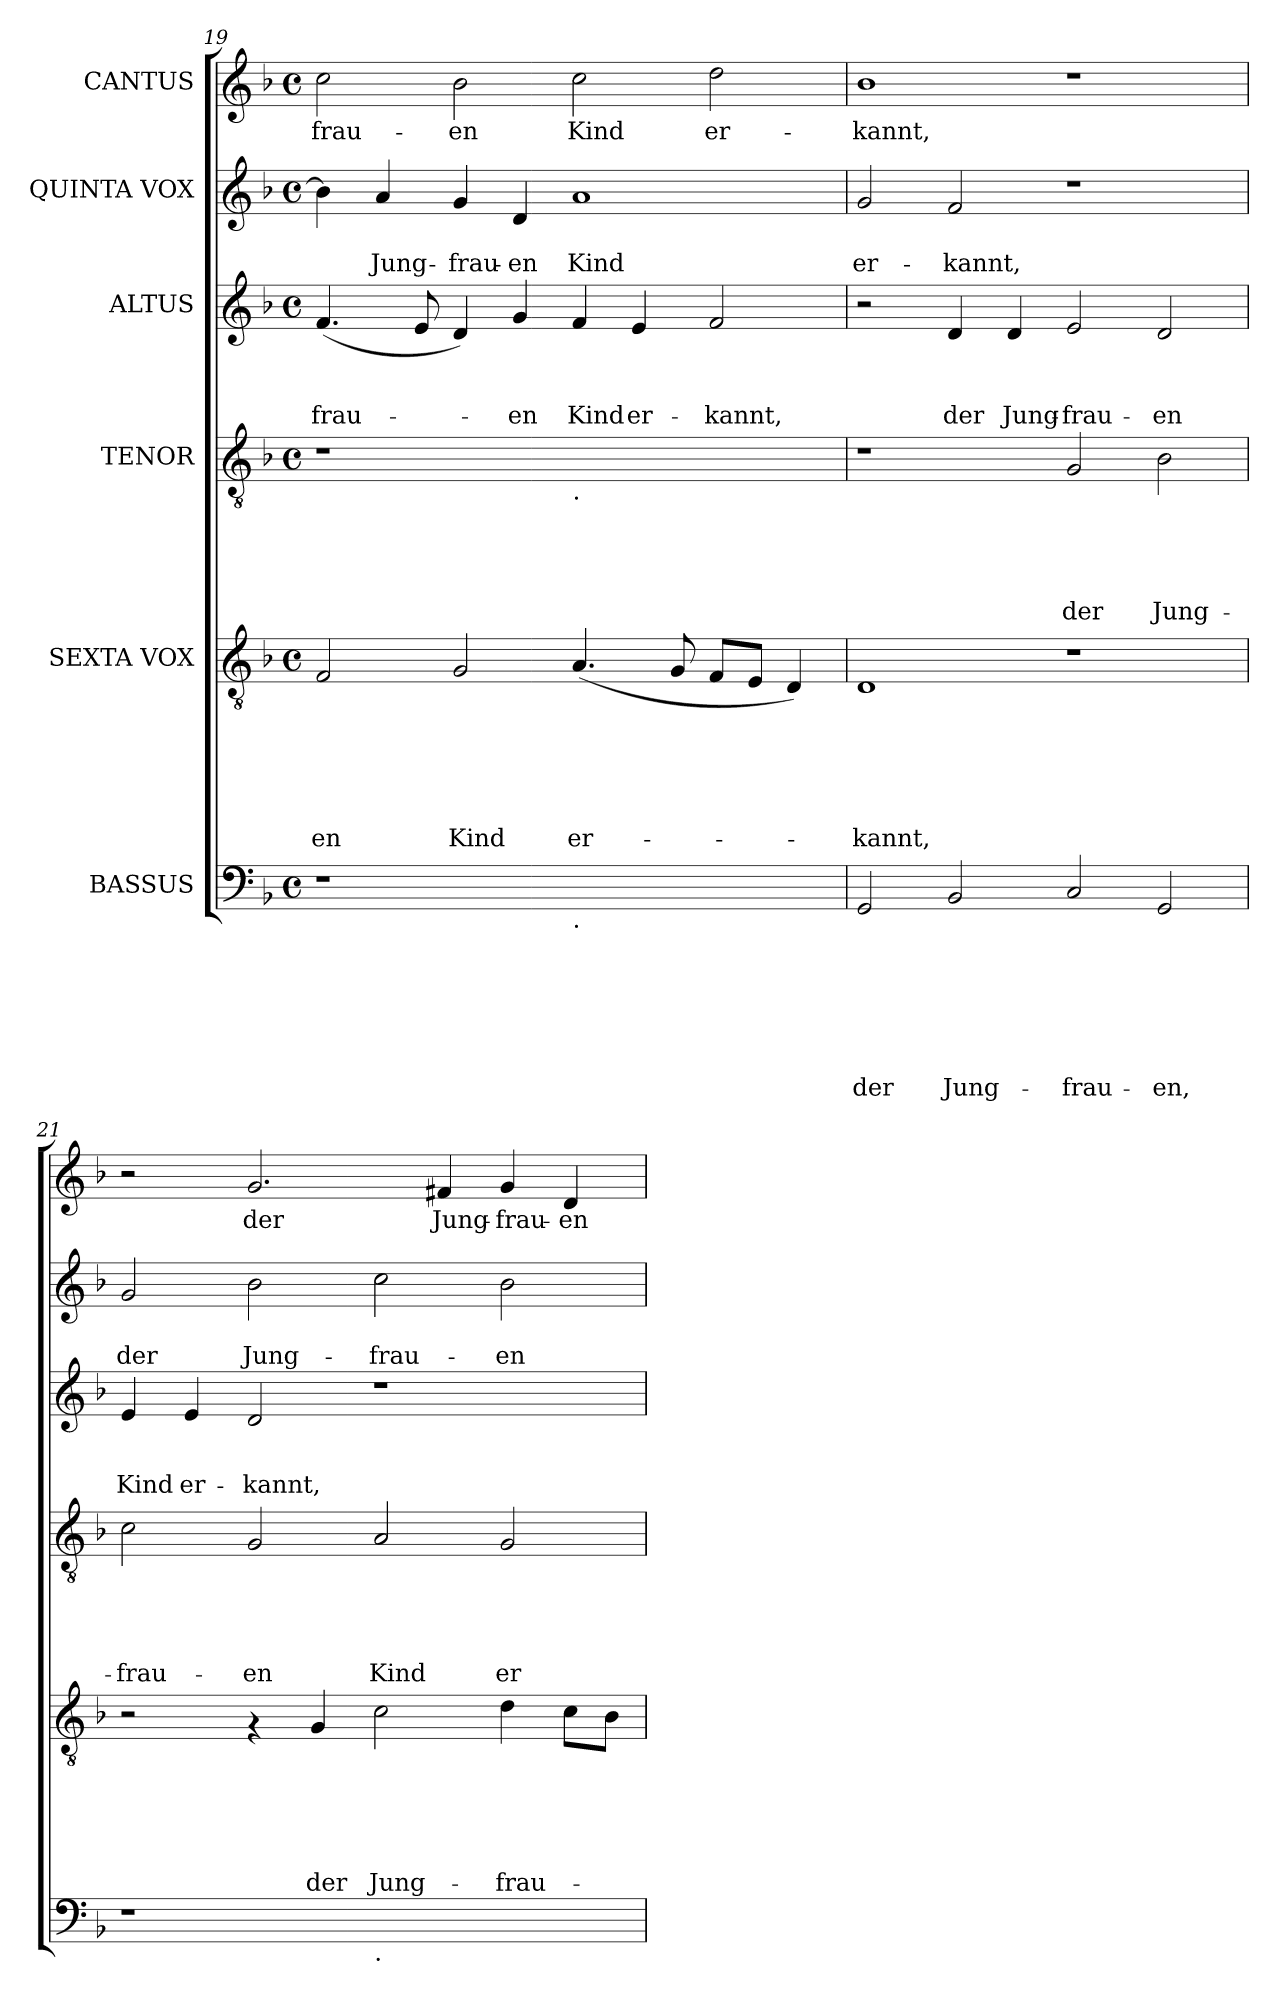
**kern	**text	**text	**text	**text	**text	**text	**text	**kern	**text	**text	**text	**text	**text	**text	**kern	**text	**text	**text	**text	**text	**kern	**text	**text	**text	**kern	**text	**text	**kern	**text
*part6	*part6	*part6	*part6	*part6	*part6	*part6	*part6	*part5	*part5	*part5	*part5	*part5	*part5	*part5	*part4	*part4	*part4	*part4	*part4	*part4	*part3	*part3	*part3	*part3	*part2	*part2	*part2	*part1	*part1
*staff6	*staff6	*staff6	*staff6	*staff6	*staff6	*staff6	*staff6	*staff5	*staff5	*staff5	*staff5	*staff5	*staff5	*staff5	*staff4	*staff4	*staff4	*staff4	*staff4	*staff4	*staff3	*staff3	*staff3	*staff3	*staff2	*staff2	*staff2	*staff1	*staff1
*I"BASSUS	*	*	*	*	*	*	*	*I"SEXTA VOX	*	*	*	*	*	*	*I"TENOR	*	*	*	*	*	*I"ALTUS	*	*	*	*I"QUINTA VOX	*	*	*I"CANTUS	*
*clefF4	*	*	*	*	*	*	*	*clefGv2	*	*	*	*	*	*	*clefGv2	*	*	*	*	*	*clefG2	*	*	*	*clefG2	*	*	*clefG2	*
*k[b-]	*	*	*	*	*	*	*	*k[b-]	*	*	*	*	*	*	*k[b-]	*	*	*	*	*	*k[b-]	*	*	*	*k[b-]	*	*	*k[b-]	*
*F:	*	*	*	*	*	*	*	*F:	*	*	*	*	*	*	*F:	*	*	*	*	*	*F:	*	*	*	*F:	*	*	*F:	*
*M4/4	*	*	*	*	*	*	*	*M4/4	*	*	*	*	*	*	*M4/4	*	*	*	*	*	*M4/4	*	*	*	*M4/4	*	*	*M4/4	*
*met(c)	*	*	*	*	*	*	*	*met(c)	*	*	*	*	*	*	*met(c)	*	*	*	*	*	*met(c)	*	*	*	*met(c)	*	*	*met(c)	*
=19	=19	=19	=19	=19	=19	=19	=19	=19	=19	=19	=19	=19	=19	=19	=19	=19	=19	=19	=19	=19	=19	=19	=19	=19	=19	=19	=19	=19	=19
!	!	!	!	!	!	!	!	!	!	!	!	!	!	!LO:LY:b	!	!	!	!	!	!	!	!	!	!LO:LY:b:rj	!	!	!	!	!LO:LY:b
1r	.	.	.	.	.	.	.	2F/	.	.	.	.	.	-en	1r	.	.	.	.	.	(<4.f/	.	.	-frau-	4b-\]	.	.	2cc\	-frau-
!	!	!	!	!	!	!	!	!	!	!	!	!	!	!	!	!	!	!	!	!	!	!	!	!	!	!	!LO:LY:b	!	!
.	.	.	.	.	.	.	.	.	.	.	.	.	.	.	.	.	.	.	.	.	.	.	.	.	4a/	.	Jung-	.	.
.	.	.	.	.	.	.	.	.	.	.	.	.	.	.	.	.	.	.	.	.	8e/	.	.	.	.	.	.	.	.
!	!	!	!	!	!	!	!	!	!	!	!	!	!	!LO:LY:b	!	!	!	!	!	!	!	!	!	!	!	!	!LO:LY:b	!	!LO:LY:b
.	.	.	.	.	.	.	.	2G/	.	.	.	.	.	Kind	.	.	.	.	.	.	4d/)	.	.	.	4g/	.	-frau-	2b-\	-en
!	!	!	!	!	!	!	!	!	!	!	!	!	!	!	!	!	!	!	!	!	!	!	!	!LO:LY:b:rj	!	!	!LO:LY:b	!	!
.	.	.	.	.	.	.	.	.	.	.	.	.	.	.	.	.	.	.	.	.	4g/	.	.	-en	4d/	.	-en	.	.
!	!	!	!	!	!	!	!	!	!	!	!	!	!	!	!LO:TX:b:t=.	!	!	!	!	!	!	!	!	!	!	!	!	!	!
!LO:TX:b:t=.	!	!	!	!	!	!	!	!	!	!	!	!	!	!	!	!	!	!	!	!	!	!	!	!	!	!	!	!	!
!	!	!	!	!	!	!	!	!	!	!	!	!	!	!LO:LY:b	!	!	!	!	!	!	!	!	!	!LO:LY:b:rj	!	!	!LO:LY:b	!	!LO:LY:b
1ryy	.	.	.	.	.	.	.	(<4.A/	.	.	.	.	.	er-	1ryy	.	.	.	.	.	4f/	.	.	Kind	1a	.	Kind	2cc\	Kind
!	!	!	!	!	!	!	!	!	!	!	!	!	!	!	!	!	!	!	!	!	!	!	!	!LO:LY:b:rj	!	!	!	!	!
.	.	.	.	.	.	.	.	.	.	.	.	.	.	.	.	.	.	.	.	.	4e/	.	.	er-	.	.	.	.	.
.	.	.	.	.	.	.	.	8G/	.	.	.	.	.	.	.	.	.	.	.	.	.	.	.	.	.	.	.	.	.
!	!	!	!	!	!	!	!	!	!	!	!	!	!	!	!	!	!	!	!	!	!	!	!	!LO:LY:b:rj	!	!	!	!	!LO:LY:b
.	.	.	.	.	.	.	.	8F/L	.	.	.	.	.	.	.	.	.	.	.	.	2f/	.	.	-kannt,	.	.	.	2dd\	er-
.	.	.	.	.	.	.	.	8E/J	.	.	.	.	.	.	.	.	.	.	.	.	.	.	.	.	.	.	.	.	.
.	.	.	.	.	.	.	.	4D/)	.	.	.	.	.	.	.	.	.	.	.	.	.	.	.	.	.	.	.	.	.
=20	=20	=20	=20	=20	=20	=20	=20	=20	=20	=20	=20	=20	=20	=20	=20	=20	=20	=20	=20	=20	=20	=20	=20	=20	=20	=20	=20	=20	=20
!	!	!	!	!	!	!	!LO:LY:b	!	!	!	!	!	!	!LO:LY:b	!	!	!	!	!	!	!	!	!	!	!	!	!LO:LY:b	!	!LO:LY:b
2GG/	.	.	.	.	.	.	der	1D	.	.	.	.	.	-kannt,	1r	.	.	.	.	.	2r	.	.	.	2g/	.	er-	1b-	-kannt,
!	!	!	!	!	!	!	!LO:LY:b	!	!	!	!	!	!	!	!	!	!	!	!	!	!	!	!	!LO:LY:b:rj	!	!	!LO:LY:b	!	!
2BB-/	.	.	.	.	.	.	Jung-	.	.	.	.	.	.	.	.	.	.	.	.	.	4d/	.	.	der	2f/	.	-kannt,	.	.
!	!	!	!	!	!	!	!	!	!	!	!	!	!	!	!	!	!	!	!	!	!	!	!	!LO:LY:b:rj	!	!	!	!	!
.	.	.	.	.	.	.	.	.	.	.	.	.	.	.	.	.	.	.	.	.	4d/	.	.	Jung-	.	.	.	.	.
!	!	!	!	!	!	!	!LO:LY:b	!	!	!	!	!	!	!	!	!	!	!	!	!LO:LY:b	!	!	!	!LO:LY:b:rj	!	!	!	!	!
2C/	.	.	.	.	.	.	-frau-	1r	.	.	.	.	.	.	2G/	.	.	.	.	der	2e/	.	.	-frau-	1r	.	.	1r	.
!	!	!	!	!	!	!	!LO:LY:b	!	!	!	!	!	!	!	!	!	!	!	!	!LO:LY:b	!	!	!	!LO:LY:b:rj	!	!	!	!	!
2GG/	.	.	.	.	.	.	-en,	.	.	.	.	.	.	.	2B-\	.	.	.	.	Jung-	2d/	.	.	-en	.	.	.	.	.
!!LO:PB:g=z
=21	=21	=21	=21	=21	=21	=21	=21	=21	=21	=21	=21	=21	=21	=21	=21	=21	=21	=21	=21	=21	=21	=21	=21	=21	=21	=21	=21	=21	=21
!	!	!	!	!	!	!	!	!	!	!	!	!	!	!	!	!	!	!	!	!LO:LY:b	!	!	!	!LO:LY:b:rj	!	!	!LO:LY:b	!	!
1r	.	.	.	.	.	.	.	2r	.	.	.	.	.	.	2c\	.	.	.	.	-frau-	4e/	.	.	Kind	2g/	.	der	2r	.
!	!	!	!	!	!	!	!	!	!	!	!	!	!	!	!	!	!	!	!	!	!	!	!	!LO:LY:b:rj	!	!	!	!	!
.	.	.	.	.	.	.	.	.	.	.	.	.	.	.	.	.	.	.	.	.	4e/	.	.	er-	.	.	.	.	.
!	!	!	!	!	!	!	!	!	!	!	!	!	!	!	!	!	!	!	!	!LO:LY:b	!	!	!	!LO:LY:b:rj	!	!	!LO:LY:b	!	!LO:LY:b
.	.	.	.	.	.	.	.	4rF	.	.	.	.	.	.	2G/	.	.	.	.	-en	2d/	.	.	-kannt,	2b-\	.	Jung-	2.g/	der
!	!	!	!	!	!	!	!	!	!	!	!	!	!	!LO:LY:b	!	!	!	!	!	!	!	!	!	!	!	!	!	!	!
.	.	.	.	.	.	.	.	4G/	.	.	.	.	.	der	.	.	.	.	.	.	.	.	.	.	.	.	.	.	.
!LO:TX:b:t=.	!	!	!	!	!	!	!	!	!	!	!	!	!	!	!	!	!	!	!	!	!	!	!	!	!	!	!	!	!
!	!	!	!	!	!	!	!	!	!	!	!	!	!	!LO:LY:b	!	!	!	!	!	!LO:LY:b	!	!	!	!	!	!	!LO:LY:b	!	!
1ryy	.	.	.	.	.	.	.	2c\	.	.	.	.	.	Jung-	2A/	.	.	.	.	Kind	1r	.	.	.	2cc\	.	-frau-	.	.
!	!	!	!	!	!	!	!	!	!	!	!	!	!	!	!	!	!	!	!	!	!	!	!	!	!	!	!	!	!LO:LY:b
.	.	.	.	.	.	.	.	.	.	.	.	.	.	.	.	.	.	.	.	.	.	.	.	.	.	.	.	4f#X/	Jung-
!	!	!	!	!	!	!	!	!	!	!	!	!	!	!LO:LY:b	!	!	!	!	!	!LO:LY:b	!	!	!	!	!	!	!LO:LY:b	!	!LO:LY:b
.	.	.	.	.	.	.	.	4d\	.	.	.	.	.	-frau-	2G/	.	.	.	.	er-	.	.	.	.	2b-\	.	-en	4g/	-frau-
!	!	!	!	!	!	!	!	!	!	!	!	!	!	!	!	!	!	!	!	!	!	!	!	!	!	!	!	!	!LO:LY:b
.	.	.	.	.	.	.	.	8c\L	.	.	.	.	.	.	.	.	.	.	.	.	.	.	.	.	.	.	.	4d/	-en
.	.	.	.	.	.	.	.	8B-\J	.	.	.	.	.	.	.	.	.	.	.	.	.	.	.	.	.	.	.	.	.
=	=	=	=	=	=	=	=	=	=	=	=	=	=	=	=	=	=	=	=	=	=	=	=	=	=	=	=	=	=
*-	*-	*-	*-	*-	*-	*-	*-	*-	*-	*-	*-	*-	*-	*-	*-	*-	*-	*-	*-	*-	*-	*-	*-	*-	*-	*-	*-	*-	*-
